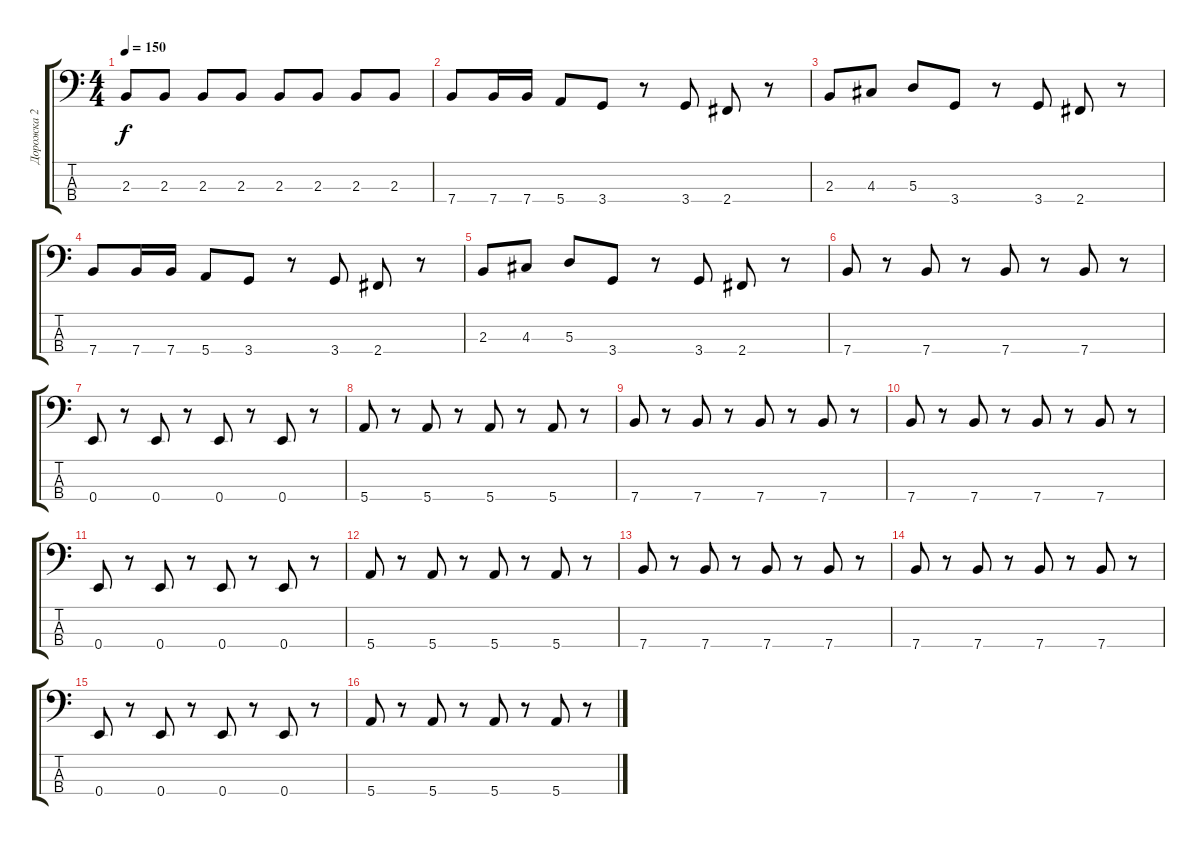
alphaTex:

\track ("Дорожка 2" "Дорожка 2") {instrument electricbassfinger}
\staff {score tabs}
\tuning (G2 D2 A1 E1) {hide}
\ts (4 4)
\tempo 150
\clef f4
\ks c
2.3.8{dy f} 2.3.8 2.3.8 2.3.8 2.3.8 2.3.8 2.3.8 2.3.8 |
7.4.8 7.4.16 7.4.16 5.4.8 3.4.8 r.8 3.4.8 2.4.8 r.8 |
2.3.8 4.3.8 5.3.8 3.4.8 r.8 3.4.8 2.4.8 r.8 |
7.4.8 7.4.16 7.4.16 5.4.8 3.4.8 r.8 3.4.8 2.4.8 r.8 |
2.3.8 4.3.8 5.3.8 3.4.8 r.8 3.4.8 2.4.8 r.8 |
7.4.8 r.8 7.4.8 r.8 7.4.8 r.8 7.4.8 r.8 |
0.4.8 r.8 0.4.8 r.8 0.4.8 r.8 0.4.8 r.8 |
5.4.8 r.8 5.4.8 r.8 5.4.8 r.8 5.4.8 r.8 |
7.4.8 r.8 7.4.8 r.8 7.4.8 r.8 7.4.8 r.8 |
7.4.8 r.8 7.4.8 r.8 7.4.8 r.8 7.4.8 r.8 |
0.4.8 r.8 0.4.8 r.8 0.4.8 r.8 0.4.8 r.8 |
5.4.8 r.8 5.4.8 r.8 5.4.8 r.8 5.4.8 r.8 |
7.4.8 r.8 7.4.8 r.8 7.4.8 r.8 7.4.8 r.8 |
7.4.8 r.8 7.4.8 r.8 7.4.8 r.8 7.4.8 r.8 |
0.4.8 r.8 0.4.8 r.8 0.4.8 r.8 0.4.8 r.8 |
5.4.8 r.8 5.4.8 r.8 5.4.8 r.8 5.4.8 r.8
